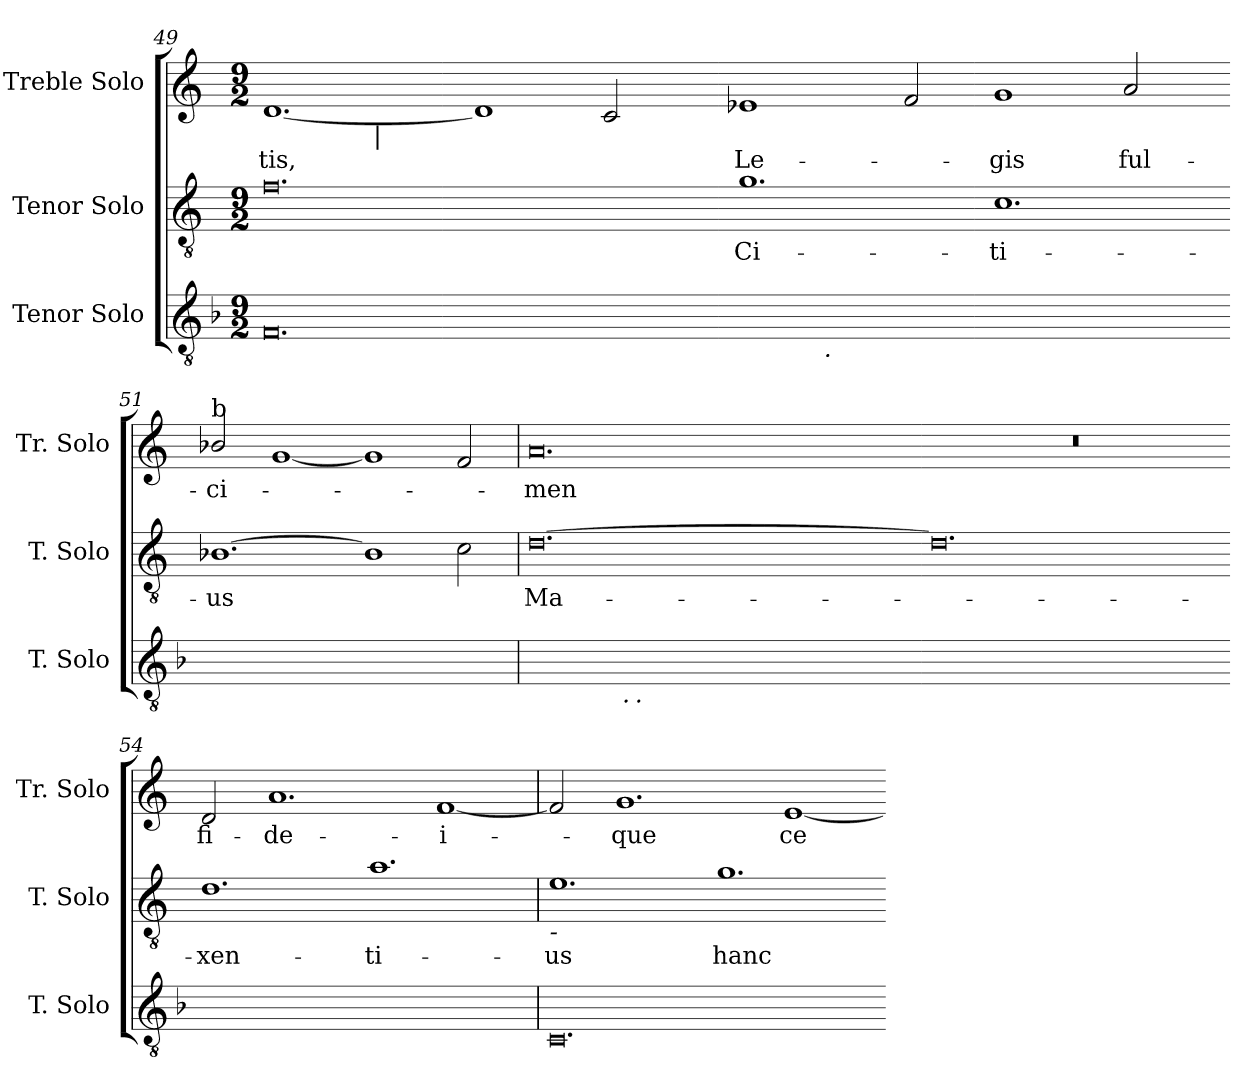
**kern	**kern	**text	**kern	**text
*part3	*part2	*part2	*part1	*part1
*staff3	*staff2	*staff2	*staff1	*staff1
*I"Tenor Solo	*I"Tenor Solo	*	*I"Treble Solo	*
*I'T. Solo	*I'T. Solo	*	*I'Tr. Solo	*
!!LO:LB:g=z
*clefGv2	*clefGv2	*	*clefG2	*
*ITrd7c12	*ITrd7c12	*	*	*
*k[b-]	*k[]	*	*k[]	*
*F:	*C:	*	*C:	*
*M9/2	*M9/2	*	*M9/2	*
=49	=49	=49	=49	=49
!	!	!	!LO:TX:b:i:t=-	!
!	!	!	!	!LO:LY:b:color=#000000
*	*	*	*^	*
0.FFi	0.Fi	.	[<1.di	2ryy	-tis,
.	.	.	.	16ryy	.
.	.	.	.	32ryy	.
.	.	.	.	128ryy	.
!	!	!	!	!LO:TX:b:i:t=|	!
.	.	.	.	1ryy	.
.	.	.	1di]	.	.
.	.	.	.	1ryy	.
.	.	.	2ci/	.	.
.	.	.	.	4ryy	.
.	.	.	.	8ryy	.
.	.	.	.	64.ryy	.
*	*	*	*v	*v	*
=50-	=50-	=50-	=50-	=50-
*	*	*	*^	*
!	!	!LO:LY:b:color=#000000	!	!	!
*	*	*	*v	*v	*
*	*	*	*^	*
!	!	!	!LO:TX:a:t=b	!	!
!	!	!	!	!	!LO:LY:b:color=#000000
*^	*	*	*v	*v	*
[<0.EE-iyy	4ryy	1.Gi	Ci-	1e-i	Le-
.	8ryy	.	.	.	.
.	128.ryy	.	.	.	.
!	!LO:TX:b:i:t=.	!	!	!	!
.	1ryy	.	.	.	.
.	.	.	.	2fi/	.
.	1ryy	.	.	.	.
!	!	!	!LO:LY:b:color=#000000	!	!
!	!	!	!	!	!LO:LY:b:color=#000000
.	.	1.Ci	-ti-	1gi	-gis
.	2ryy	.	.	.	.
!	!	!	!	!	!LO:LY:b:color=#000000
.	.	.	.	2ai/	ful-
.	16ryy	.	.	.	.
.	32ryy	.	.	.	.
.	64ryy	.	.	.	.
.	256ryy	.	.	.	.
*v	*v	*	*	*	*
=51-	=51-	=51-	=51-	=51-
*^	*	*	*	*
!	!	!	!LO:LY:b:color=#000000	!	!
*v	*v	*	*	*	*
*^	*	*	*	*
!	!	!	!	!LO:TX:a:t=b	!
!	!	!	!	!	!LO:LY:b:color=#000000
*v	*v	*	*	*	*
0.EE-iyy]	[<1.BB-i	-us	2b-i/	-ci-
.	.	.	[<1gi	.
.	1BB-i]	.	1gi]	.
.	2Ci\	.	2fi/	.
=52	=52	=52	=52	=52
!	!	!LO:LY:b:color=#000000	!	!
!	!	!	!	!LO:LY:b:color=#000000
*^	*	*	*	*
*	*^	*	*	*	*
[<0.DDiyy	2ryy	2ryy	[>0.Di	Ma-	0.ai	-men
.	16ryy	16ryy	.	.	.	.
.	64ryy	32ryy	.	.	.	.
.	128...ryy	.	.	.	.	.
!	!LO:TX:b:i:t=.	!	!	!	!	!
.	1ryy	.	.	.	.	.
.	.	64ryy	.	.	.	.
.	.	256ryy	.	.	.	.
.	.	1024ryy	.	.	.	.
!	!	!LO:TX:b:i:t=.	!	!	!	!
.	.	1ryy	.	.	.	.
.	1ryy	.	.	.	.	.
.	.	1ryy	.	.	.	.
.	4ryy	.	.	.	.	.
.	.	4ryy	.	.	.	.
.	8ryy	.	.	.	.	.
.	.	8ryy	.	.	.	.
.	32ryy	.	.	.	.	.
.	.	128ryy	.	.	.	.
.	.	512.ryy	.	.	.	.
.	1024ryy	.	.	.	.	.
=53-	=53-	=53-	=53-	=53-	=53-	=53-
!	!	!	!	!	!LO:N:vis=1	!
*v	*v	*v	*	*	*	*
0.DDiyy_<	0.Di]	.	2%9r	.
1.ryy	1.ryy	.	.	.
=54-	=54-	=54-	=54-	=54-
!	!	!LO:LY:b:color=#000000	!	!
!	!	!	!	!LO:LY:b:color=#000000
0.DDiyy]	1.Di	-xen-	2di/	fi-
!	!	!	!	!LO:LY:b:color=#000000
.	.	.	1.ai	-de-
!	!	!LO:LY:b:color=#000000	!	!
.	1.Ai	-ti-	.	.
!	!	!	!	!LO:LY:b:color=#000000
.	.	.	[<1fi	-i-
!!LO:LB:g=z
=55	=55	=55	=55	=55
!	!LO:TX:b:i:t=-	!	!	!
!	!	!LO:LY:b:color=#000000	!	!
0.CCi	1.Ei	-us	2fi/]	.
!	!	!	!	!LO:LY:b:color=#000000
.	.	.	1.gi	-que
!	!	!LO:LY:b:color=#000000	!	!
.	1.Gi	hanc	.	.
!	!	!	!	!LO:LY:b:color=#000000
.	.	.	[<1ei	ce-
=-	=-	=-	=-	=-
*-	*-	*-	*-	*-
